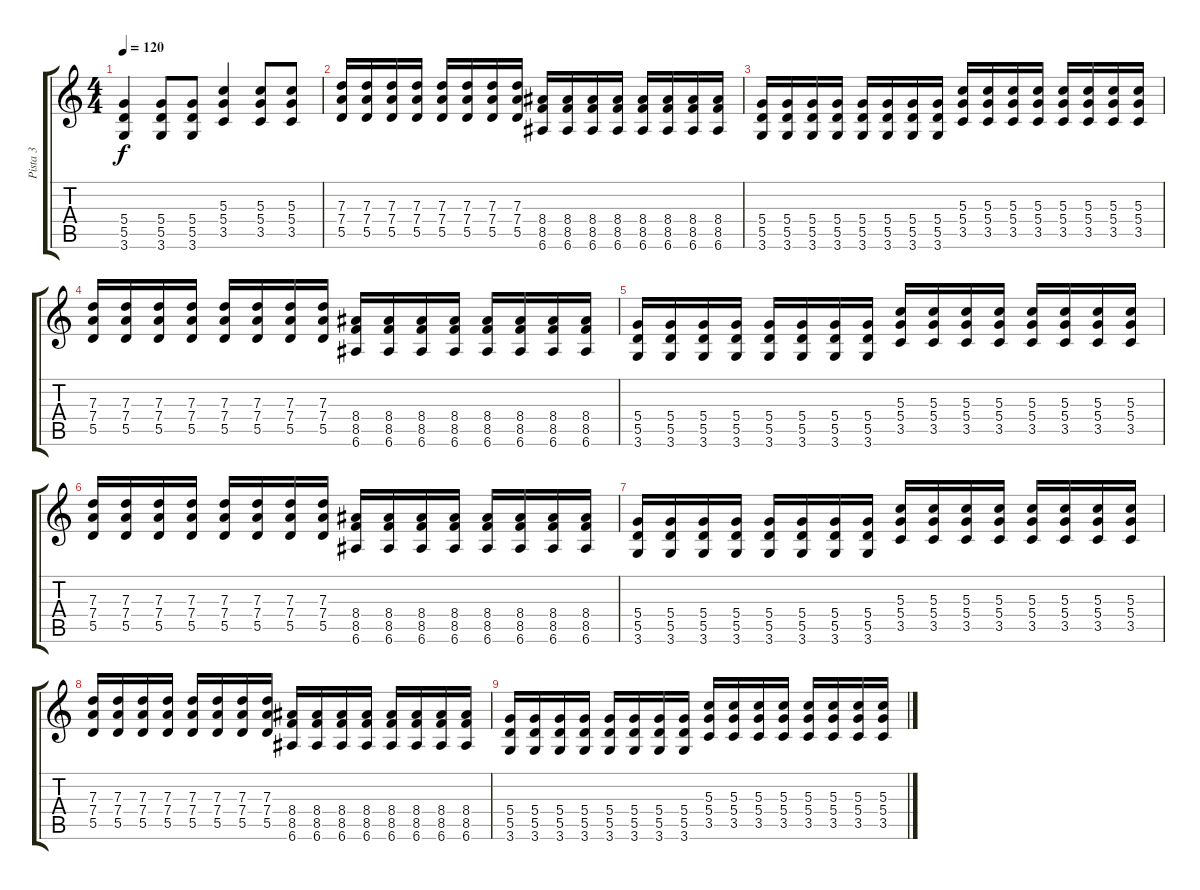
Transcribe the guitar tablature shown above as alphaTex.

\track ("Pista 3" "Pista 3") {instrument overdrivenguitar}
\staff {score tabs}
\tuning (E4 B3 G3 D3 A2 E2) {hide}
\ts (4 4)
\tempo 120
\clef g2
\ks c
(5.4 5.5 3.6).4{dy f} (5.4 5.5 3.6).8 (5.4 5.5 3.6).8 (5.3 5.4 3.5).4 (5.3 5.4 3.5).8 (5.3 5.4 3.5).8 |
(7.3 7.4 5.5).16 (7.3 7.4 5.5).16 (7.3 7.4 5.5).16 (7.3 7.4 5.5).16 (7.3 7.4 5.5).16 (7.3 7.4 5.5).16 (7.3 7.4 5.5).16 (7.3 7.4 5.5).16 (8.4 8.5 6.6).16 (8.4 8.5 6.6).16 (8.4 8.5 6.6).16 (8.4 8.5 6.6).16 (8.4 8.5 6.6).16 (8.4 8.5 6.6).16 (8.4 8.5 6.6).16 (8.4 8.5 6.6).16 |
(5.4 5.5 3.6).16 (5.4 5.5 3.6).16 (5.4 5.5 3.6).16 (5.4 5.5 3.6).16 (5.4 5.5 3.6).16 (5.4 5.5 3.6).16 (5.4 5.5 3.6).16 (5.4 5.5 3.6).16 (5.3 5.4 3.5).16 (5.3 5.4 3.5).16 (5.3 5.4 3.5).16 (5.3 5.4 3.5).16 (5.3 5.4 3.5).16 (5.3 5.4 3.5).16 (5.3 5.4 3.5).16 (5.3 5.4 3.5).16 |
(7.3 7.4 5.5).16 (7.3 7.4 5.5).16 (7.3 7.4 5.5).16 (7.3 7.4 5.5).16 (7.3 7.4 5.5).16 (7.3 7.4 5.5).16 (7.3 7.4 5.5).16 (7.3 7.4 5.5).16 (8.4 8.5 6.6).16 (8.4 8.5 6.6).16 (8.4 8.5 6.6).16 (8.4 8.5 6.6).16 (8.4 8.5 6.6).16 (8.4 8.5 6.6).16 (8.4 8.5 6.6).16 (8.4 8.5 6.6).16 |
(5.4 5.5 3.6).16 (5.4 5.5 3.6).16 (5.4 5.5 3.6).16 (5.4 5.5 3.6).16 (5.4 5.5 3.6).16 (5.4 5.5 3.6).16 (5.4 5.5 3.6).16 (5.4 5.5 3.6).16 (5.3 5.4 3.5).16 (5.3 5.4 3.5).16 (5.3 5.4 3.5).16 (5.3 5.4 3.5).16 (5.3 5.4 3.5).16 (5.3 5.4 3.5).16 (5.3 5.4 3.5).16 (5.3 5.4 3.5).16 |
(7.3 7.4 5.5).16 (7.3 7.4 5.5).16 (7.3 7.4 5.5).16 (7.3 7.4 5.5).16 (7.3 7.4 5.5).16 (7.3 7.4 5.5).16 (7.3 7.4 5.5).16 (7.3 7.4 5.5).16 (8.4 8.5 6.6).16 (8.4 8.5 6.6).16 (8.4 8.5 6.6).16 (8.4 8.5 6.6).16 (8.4 8.5 6.6).16 (8.4 8.5 6.6).16 (8.4 8.5 6.6).16 (8.4 8.5 6.6).16 |
(5.4 5.5 3.6).16 (5.4 5.5 3.6).16 (5.4 5.5 3.6).16 (5.4 5.5 3.6).16 (5.4 5.5 3.6).16 (5.4 5.5 3.6).16 (5.4 5.5 3.6).16 (5.4 5.5 3.6).16 (5.3 5.4 3.5).16 (5.3 5.4 3.5).16 (5.3 5.4 3.5).16 (5.3 5.4 3.5).16 (5.3 5.4 3.5).16 (5.3 5.4 3.5).16 (5.3 5.4 3.5).16 (5.3 5.4 3.5).16 |
(7.3 7.4 5.5).16 (7.3 7.4 5.5).16 (7.3 7.4 5.5).16 (7.3 7.4 5.5).16 (7.3 7.4 5.5).16 (7.3 7.4 5.5).16 (7.3 7.4 5.5).16 (7.3 7.4 5.5).16 (8.4 8.5 6.6).16 (8.4 8.5 6.6).16 (8.4 8.5 6.6).16 (8.4 8.5 6.6).16 (8.4 8.5 6.6).16 (8.4 8.5 6.6).16 (8.4 8.5 6.6).16 (8.4 8.5 6.6).16 |
(5.4 5.5 3.6).16 (5.4 5.5 3.6).16 (5.4 5.5 3.6).16 (5.4 5.5 3.6).16 (5.4 5.5 3.6).16 (5.4 5.5 3.6).16 (5.4 5.5 3.6).16 (5.4 5.5 3.6).16 (5.3 5.4 3.5).16 (5.3 5.4 3.5).16 (5.3 5.4 3.5).16 (5.3 5.4 3.5).16 (5.3 5.4 3.5).16 (5.3 5.4 3.5).16 (5.3 5.4 3.5).16 (5.3 5.4 3.5).16
